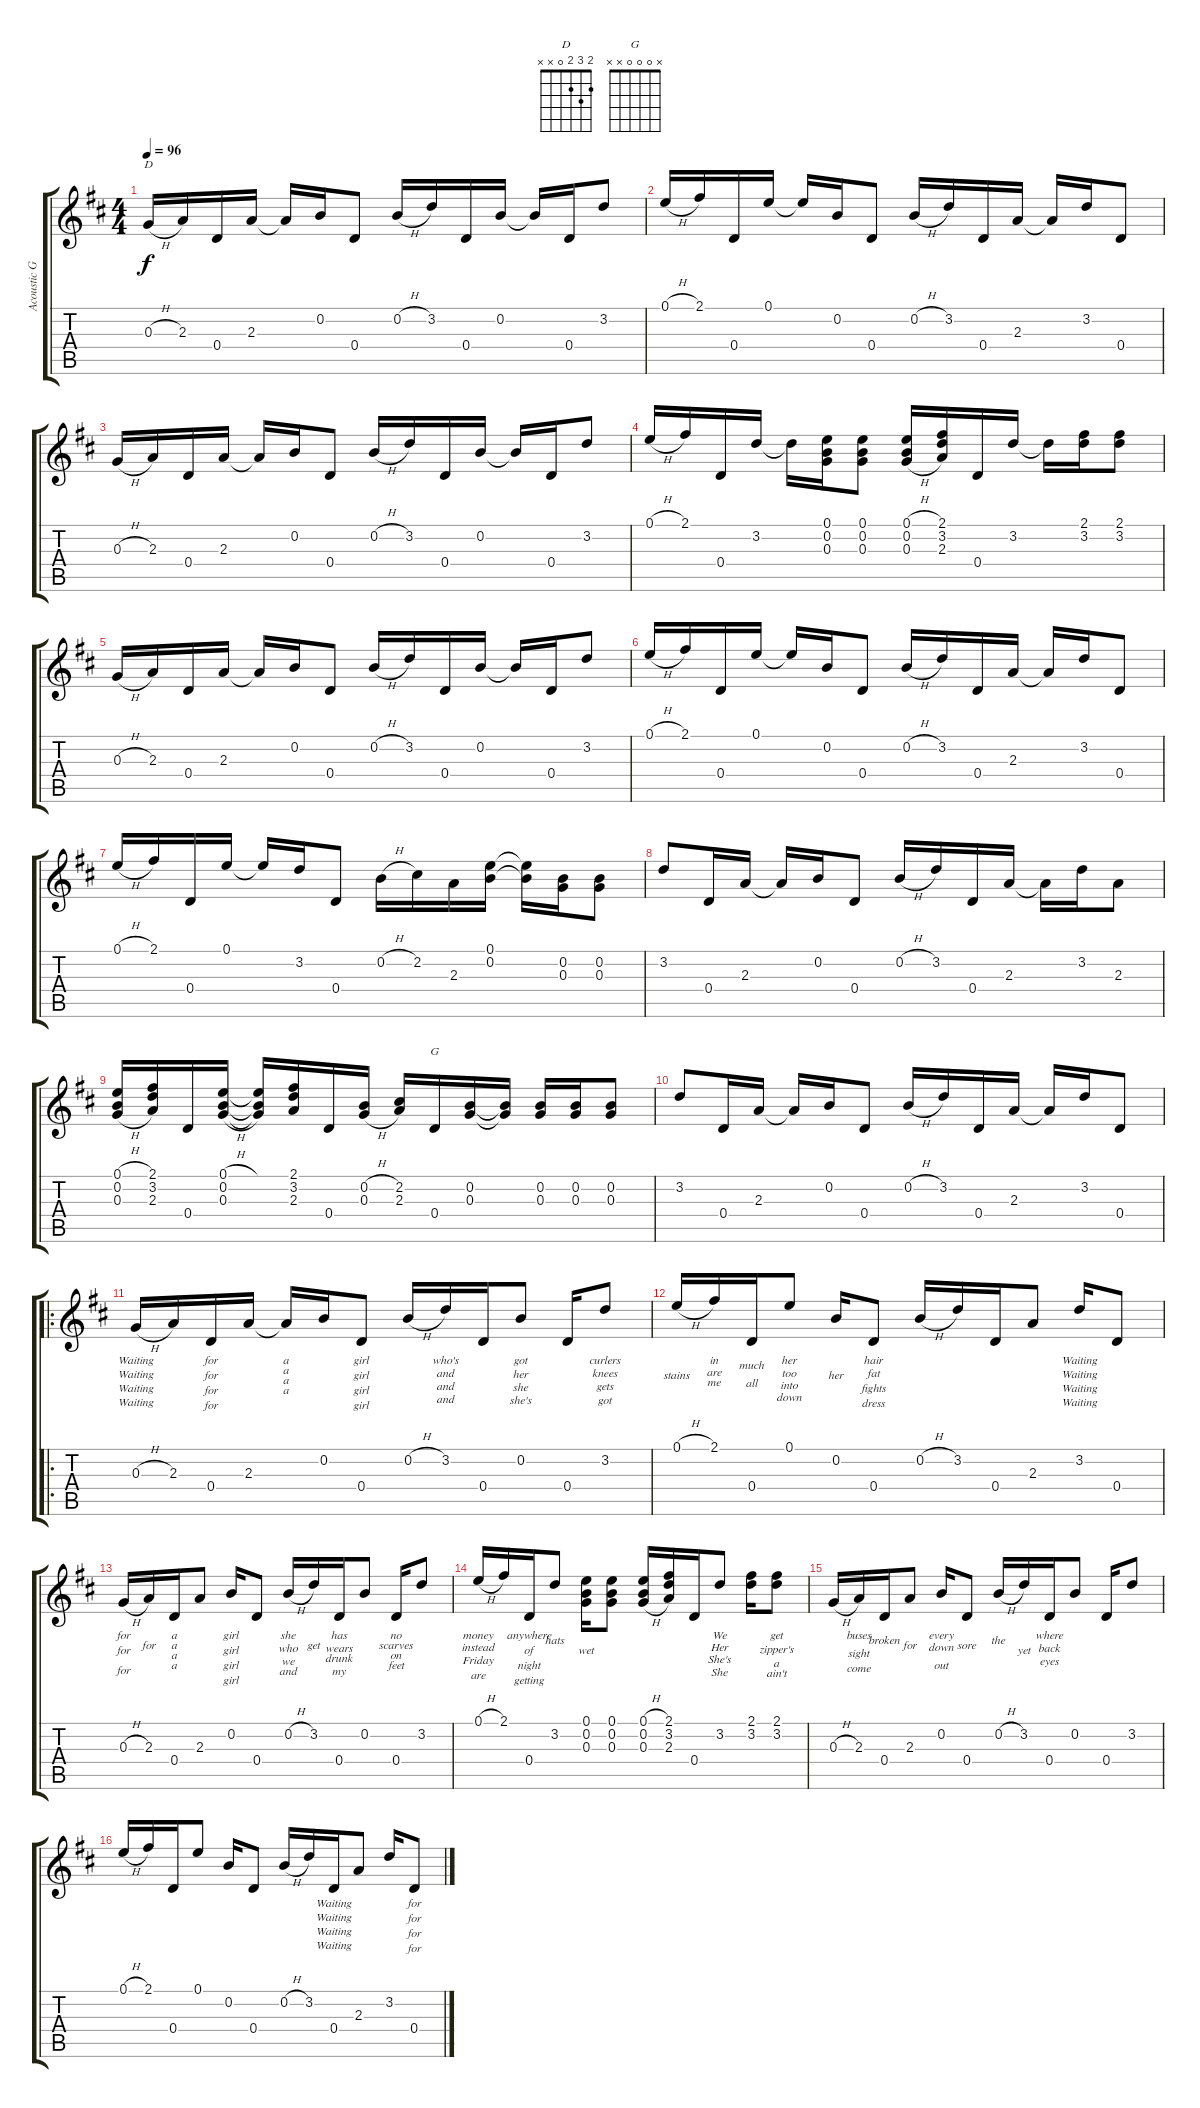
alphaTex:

\track ("Acoustic Guitar" "Acoustic G") {instrument acousticguitarsteel}
\staff {score tabs}
\tuning (E4 B3 G3 D3 A2 E2) {hide}
\chord ("D" 2 3 2 0 x x)
\chord ("G" x 0 0 0 x x)
\ts (4 4)
\tempo 96
\clef g2
\ks d
0.3{h}.16{ch "D" dy f instrument acousticguitarsteel} 2.3.16 0.4.16 2.3.16 2.3{t}.16 0.2.16 0.4.8 0.2{h}.16 3.2.16 0.4.16 0.2.16 0.2{t}.16 0.4.16 3.2.8 |
0.1{h}.16 2.1.16 0.4.16 0.1.16 0.1{t}.16 0.2.16 0.4.8 0.2{h}.16 3.2.16 0.4.16 2.3.16 2.3{t}.16 3.2.16 0.4.8 |
0.3{h}.16 2.3.16 0.4.16 2.3.16 2.3{t}.16 0.2.16 0.4.8 0.2{h}.16 3.2.16 0.4.16 0.2.16 0.2{t}.16 0.4.16 3.2.8 |
0.1{h}.16 2.1.16 0.4.16 3.2.16 3.2{t}.16 (0.1 0.2 0.3).16 (0.1 0.2 0.3).8 (0.1{h} 0.2{h} 0.3{h}).16 (2.1 3.2 2.3).16 0.4.16 3.2.16 3.2{t}.16 (2.1 3.2).16 (2.1 3.2).8 |
0.3{h}.16 2.3.16 0.4.16 2.3.16 2.3{t}.16 0.2.16 0.4.8 0.2{h}.16 3.2.16 0.4.16 0.2.16 0.2{t}.16 0.4.16 3.2.8 |
0.1{h}.16 2.1.16 0.4.16 0.1.16 0.1{t}.16 0.2.16 0.4.8 0.2{h}.16 3.2.16 0.4.16 2.3.16 2.3{t}.16 3.2.16 0.4.8 |
0.1{h}.16 2.1.16 0.4.16 0.1.16 0.1{t}.16 3.2.16 0.4.8 0.2{h}.16 2.2.16 2.3.16 (0.1 0.2).16 (0.1{t} 0.2{t}).16 (0.2 0.3).16 (0.2 0.3).8 |
3.2.8 0.4.16 2.3.16 2.3{t}.16 0.2.16 0.4.8 0.2{h}.16 3.2.16 0.4.16 2.3.16 2.3{t}.16 3.2.16 2.3.8 |
(0.1{h} 0.2{h} 0.3{h}).16 (2.1 3.2 2.3).16 0.4.16 (0.1{h} 0.2{h} 0.3{h}).16 (0.1{t} 0.2{t} 0.3{t}).16 (2.1 3.2 2.3).16 0.4.16 (0.2{h} 0.3{h}).16 (2.2 2.3).16 0.4.16{ch "G"} (0.2 0.3).16 (0.2{t} 0.3{t}).16 (0.2 0.3).16 (0.2 0.3).16 (0.2 0.3).8 |
3.2.8 0.4.16 2.3.16 2.3{t}.16 0.2.16 0.4.8 0.2{h}.16 3.2.16 0.4.16 2.3.16 2.3{t}.16 3.2.16 0.4.8 |
\ro
0.3{h}.16{lyrics (0 "Waiting") lyrics (1 "Waiting") lyrics (2 "Waiting") lyrics (3 "Waiting") lyrics (4 "")} 2.3.16{lyrics (0 "") lyrics (1 "") lyrics (2 "") lyrics (3 "") lyrics (4 "")} 0.4.16{lyrics (0 "for") lyrics (1 "for") lyrics (2 "for") lyrics (3 "for") lyrics (4 "")} 2.3.16{lyrics (0 "") lyrics (1 "") lyrics (2 "") lyrics (3 "") lyrics (4 "")} 2.3{t}.16{lyrics (0 "a") lyrics (1 "a") lyrics (2 "a") lyrics (3 "a") lyrics (4 "")} 0.2.16{lyrics (0 "") lyrics (1 "") lyrics (2 "") lyrics (3 "") lyrics (4 "")} 0.4.8{lyrics (0 "girl") lyrics (1 "girl") lyrics (2 "girl") lyrics (3 "girl") lyrics (4 "")} 0.2{h}.16{lyrics (0 "") lyrics (1 "") lyrics (2 "") lyrics (3 "") lyrics (4 "")} 3.2.16{lyrics (0 "who's") lyrics (1 "and") lyrics (2 "and") lyrics (3 "and") lyrics (4 "")} 0.4.16{lyrics (0 "") lyrics (1 "") lyrics (2 "") lyrics (3 "") lyrics (4 "")} 0.2.8{lyrics (0 "got") lyrics (1 "her") lyrics (2 "she") lyrics (3 "she's") lyrics (4 "")} 0.4.16{lyrics (0 "") lyrics (1 "") lyrics (2 "") lyrics (3 "") lyrics (4 "")} 3.2.8{lyrics (0 "curlers") lyrics (1 "knees") lyrics (2 "gets") lyrics (3 "got") lyrics (4 "")} |
0.1{h}.16{lyrics (0 "") lyrics (1 "") lyrics (2 "") lyrics (3 "stains") lyrics (4 "")} 2.1.16{lyrics (0 "in") lyrics (1 "are") lyrics (2 "me") lyrics (3 "") lyrics (4 "")} 0.4.16{lyrics (0 "") lyrics (1 "much") lyrics (2 "") lyrics (3 "all") lyrics (4 "")} 0.1.8{lyrics (0 "her") lyrics (1 "too") lyrics (2 "into") lyrics (3 "down") lyrics (4 "")} 0.2.16{lyrics (0 "") lyrics (1 "") lyrics (2 "") lyrics (3 "her") lyrics (4 "")} 0.4.8{lyrics (0 "hair") lyrics (1 "fat") lyrics (2 "fights") lyrics (3 "dress") lyrics (4 "")} 0.2{h}.16{lyrics (0 "") lyrics (1 "") lyrics (2 "") lyrics (3 "") lyrics (4 "")} 3.2.16{lyrics (0 "") lyrics (1 "") lyrics (2 "") lyrics (3 "") lyrics (4 "")} 0.4.16{lyrics (0 "") lyrics (1 "") lyrics (2 "") lyrics (3 "") lyrics (4 "")} 2.3.8{lyrics (0 "") lyrics (1 "") lyrics (2 "") lyrics (3 "") lyrics (4 "")} 3.2.16{lyrics (0 "Waiting") lyrics (1 "Waiting") lyrics (2 "Waiting") lyrics (3 "Waiting") lyrics (4 "")} 0.4.8{lyrics (0 "") lyrics (1 "") lyrics (2 "") lyrics (3 "") lyrics (4 "")} |
0.3{h}.16{lyrics (0 "for") lyrics (1 "for") lyrics (2 "") lyrics (3 "for") lyrics (4 "")} 2.3.16{lyrics (0 "") lyrics (1 "") lyrics (2 "for") lyrics (3 "") lyrics (4 "")} 0.4.16{lyrics (0 "a") lyrics (1 "a") lyrics (2 "a") lyrics (3 "a") lyrics (4 "")} 2.3.8{lyrics (0 "") lyrics (1 "") lyrics (2 "") lyrics (3 "") lyrics (4 "")} 0.2.16{lyrics (0 "girl") lyrics (1 "girl") lyrics (2 "girl") lyrics (3 "girl") lyrics (4 "")} 0.4.8{lyrics (0 "") lyrics (1 "") lyrics (2 "") lyrics (3 "") lyrics (4 "")} 0.2{h}.16{lyrics (0 "she") lyrics (1 "who") lyrics (2 "we") lyrics (3 "and") lyrics (4 "")} 3.2.16{lyrics (0 "") lyrics (1 "") lyrics (2 "get") lyrics (3 "") lyrics (4 "")} 0.4.16{lyrics (0 "has") lyrics (1 "wears") lyrics (2 "drunk") lyrics (3 "my") lyrics (4 "")} 0.2.8{lyrics (0 "") lyrics (1 "") lyrics (2 "") lyrics (3 "") lyrics (4 "")} 0.4.16{lyrics (0 "no") lyrics (1 "scarves") lyrics (2 "on") lyrics (3 "feet") lyrics (4 "")} 3.2.8{lyrics (0 "") lyrics (1 "") lyrics (2 "") lyrics (3 "") lyrics (4 "")} |
0.1{h}.16{lyrics (0 "money") lyrics (1 "instead") lyrics (2 "Friday") lyrics (3 "are") lyrics (4 "")} 2.1.16{lyrics (0 "") lyrics (1 "") lyrics (2 "") lyrics (3 "") lyrics (4 "")} 0.4.16{lyrics (0 "anywhere") lyrics (1 "of") lyrics (2 "night") lyrics (3 "getting") lyrics (4 "")} 3.2.8{lyrics (0 "") lyrics (1 "hats") lyrics (2 "") lyrics (3 "") lyrics (4 "")} (0.1 0.2 0.3).16{lyrics (0 "") lyrics (1 "") lyrics (2 "") lyrics (3 "wet") lyrics (4 "")} (0.1 0.2 0.3).8{lyrics (0 "") lyrics (1 "") lyrics (2 "") lyrics (3 "") lyrics (4 "")} (0.1{h} 0.2{h} 0.3{h}).16{lyrics (0 "") lyrics (1 "") lyrics (2 "") lyrics (3 "") lyrics (4 "")} (2.1 3.2 2.3).16{lyrics (0 "") lyrics (1 "") lyrics (2 "") lyrics (3 "") lyrics (4 "")} 0.4.16{lyrics (0 "") lyrics (1 "") lyrics (2 "") lyrics (3 "") lyrics (4 "")} 3.2.8{lyrics (0 "We") lyrics (1 "Her") lyrics (2 "She's") lyrics (3 "She") lyrics (4 "")} (2.1 3.2).16{lyrics (0 "") lyrics (1 "") lyrics (2 "") lyrics (3 "") lyrics (4 "")} (2.1 3.2).8{lyrics (0 "get") lyrics (1 "zipper's") lyrics (2 "a") lyrics (3 "ain't") lyrics (4 "")} |
0.3{h}.16{lyrics (0 "") lyrics (1 "") lyrics (2 "") lyrics (3 "") lyrics (4 "")} 2.3.16{lyrics (0 "buses") lyrics (1 "") lyrics (2 "sight") lyrics (3 "come") lyrics (4 "")} 0.4.16{lyrics (0 "") lyrics (1 "broken") lyrics (2 "") lyrics (3 "") lyrics (4 "")} 2.3.8{lyrics (0 "") lyrics (1 "") lyrics (2 "for") lyrics (3 "") lyrics (4 "")} 0.2.16{lyrics (0 "every") lyrics (1 "down") lyrics (2 "") lyrics (3 "out") lyrics (4 "")} 0.4.8{lyrics (0 "") lyrics (1 "") lyrics (2 "sore") lyrics (3 "") lyrics (4 "")} 0.2{h}.16{lyrics (0 "") lyrics (1 "the") lyrics (2 "") lyrics (3 "") lyrics (4 "")} 3.2.16{lyrics (0 "") lyrics (1 "") lyrics (2 "") lyrics (3 "yet") lyrics (4 "")} 0.4.16{lyrics (0 "where") lyrics (1 "back") lyrics (2 "eyes") lyrics (3 "") lyrics (4 "")} 0.2.8{lyrics (0 "") lyrics (1 "") lyrics (2 "") lyrics (3 "") lyrics (4 "")} 0.4.16{lyrics (0 "") lyrics (1 "") lyrics (2 "") lyrics (3 "") lyrics (4 "")} 3.2.8{lyrics (0 "") lyrics (1 "") lyrics (2 "") lyrics (3 "") lyrics (4 "")} |
0.1{h}.16{lyrics (0 "") lyrics (1 "") lyrics (2 "") lyrics (3 "") lyrics (4 "")} 2.1.16{lyrics (0 "") lyrics (1 "") lyrics (2 "") lyrics (3 "") lyrics (4 "")} 0.4.16{lyrics (0 "") lyrics (1 "") lyrics (2 "") lyrics (3 "") lyrics (4 "")} 0.1.8{lyrics (0 "") lyrics (1 "") lyrics (2 "") lyrics (3 "") lyrics (4 "")} 0.2.16{lyrics (0 "") lyrics (1 "") lyrics (2 "") lyrics (3 "") lyrics (4 "")} 0.4.8{lyrics (0 "") lyrics (1 "") lyrics (2 "") lyrics (3 "") lyrics (4 "")} 0.2{h}.16{lyrics (0 "") lyrics (1 "") lyrics (2 "") lyrics (3 "") lyrics (4 "")} 3.2.16{lyrics (0 "") lyrics (1 "") lyrics (2 "") lyrics (3 "") lyrics (4 "")} 0.4.16{lyrics (0 "Waiting") lyrics (1 "Waiting") lyrics (2 "Waiting") lyrics (3 "Waiting") lyrics (4 "")} 2.3.8{lyrics (0 "") lyrics (1 "") lyrics (2 "") lyrics (3 "") lyrics (4 "")} 3.2.16{lyrics (0 "") lyrics (1 "") lyrics (2 "") lyrics (3 "") lyrics (4 "")} 0.4.8{lyrics (0 "for") lyrics (1 "for") lyrics (2 "for") lyrics (3 "for") lyrics (4 "")}
